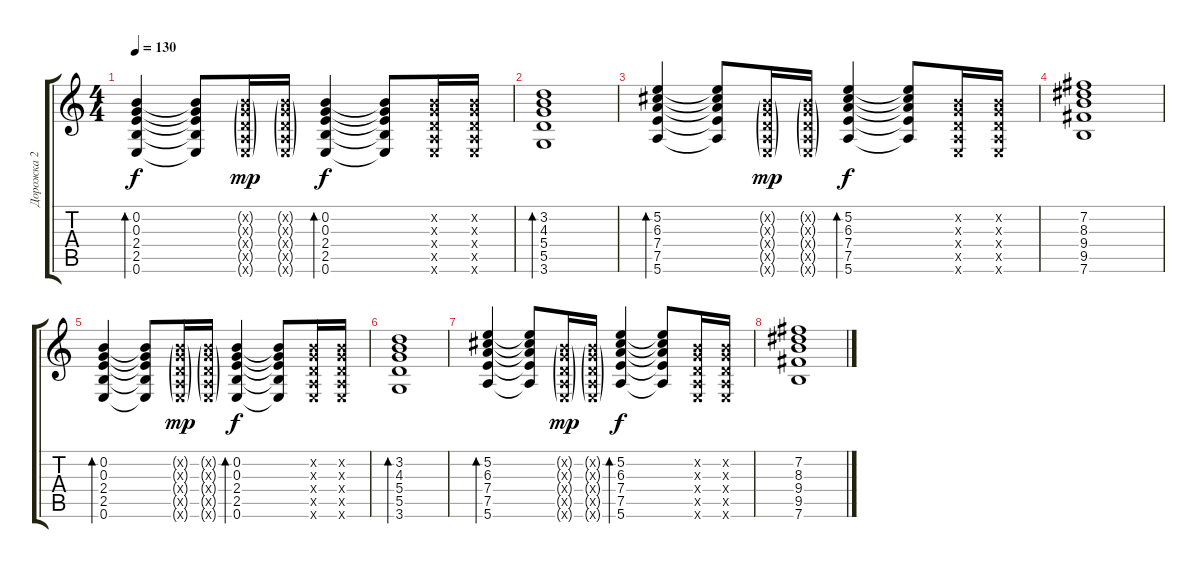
\track ("Дорожка 2" "Дорожка 2") {instrument acousticguitarsteel}
\staff {score tabs}
\tuning (E4 B3 G3 D3 A2 E2) {hide}
\ts (4 4)
\tempo 130
\clef g2
\ks c
(0.2 0.3 2.4 2.5 0.6).4{bd 60 dy f} (0.2{t} 0.3{t} 2.4{t} 2.5{t} 0.6{t}).8 (0.2{g x} 0.3{g x} 0.4{g x} 0.5{g x} 0.6{g x}).16{dy mp} (0.2{g x} 0.3{g x} 0.4{g x} 0.5{g x} 0.6{g x}).16 (0.2 0.3 2.4 2.5 0.6).4{bd 60 dy f} (0.2{t} 0.3{t} 2.4{t} 2.5{t} 0.6{t}).8 (0.2{x} 0.3{x} 0.4{x} 0.5{x} 0.6{x}).16 (0.2{x} 0.3{x} 0.4{x} 0.5{x} 0.6{x}).16 |
(3.2 4.3 5.4 5.5 3.6).1{bd 60} |
(5.2 6.3 7.4 7.5 5.6).4{bd 60} (5.2{t} 6.3{t} 7.4{t} 7.5{t} 5.6{t}).8 (0.2{g x} 0.3{g x} 0.4{g x} 0.5{g x} 0.6{g x}).16{dy mp} (0.2{g x} 0.3{g x} 0.4{g x} 0.5{g x} 0.6{g x}).16 (5.2 6.3 7.4 7.5 5.6).4{bd 60 dy f} (5.2{t} 6.3{t} 7.4{t} 7.5{t} 5.6{t}).8 (0.2{x} 0.3{x} 0.4{x} 0.5{x} 0.6{x}).16 (0.2{x} 0.3{x} 0.4{x} 0.5{x} 0.6{x}).16 |
(7.2 8.3 9.4 9.5 7.6).1 |
(0.2 0.3 2.4 2.5 0.6).4{bd 60} (0.2{t} 0.3{t} 2.4{t} 2.5{t} 0.6{t}).8 (0.2{g x} 0.3{g x} 0.4{g x} 0.5{g x} 0.6{g x}).16{dy mp} (0.2{g x} 0.3{g x} 0.4{g x} 0.5{g x} 0.6{g x}).16 (0.2 0.3 2.4 2.5 0.6).4{bd 60 dy f} (0.2{t} 0.3{t} 2.4{t} 2.5{t} 0.6{t}).8 (0.2{x} 0.3{x} 0.4{x} 0.5{x} 0.6{x}).16 (0.2{x} 0.3{x} 0.4{x} 0.5{x} 0.6{x}).16 |
(3.2 4.3 5.4 5.5 3.6).1{bd 60} |
(5.2 6.3 7.4 7.5 5.6).4{bd 60} (5.2{t} 6.3{t} 7.4{t} 7.5{t} 5.6{t}).8 (0.2{g x} 0.3{g x} 0.4{g x} 0.5{g x} 0.6{g x}).16{dy mp} (0.2{g x} 0.3{g x} 0.4{g x} 0.5{g x} 0.6{g x}).16 (5.2 6.3 7.4 7.5 5.6).4{bd 60 dy f} (5.2{t} 6.3{t} 7.4{t} 7.5{t} 5.6{t}).8 (0.2{x} 0.3{x} 0.4{x} 0.5{x} 0.6{x}).16 (0.2{x} 0.3{x} 0.4{x} 0.5{x} 0.6{x}).16 |
(7.2 8.3 9.4 9.5 7.6).1
